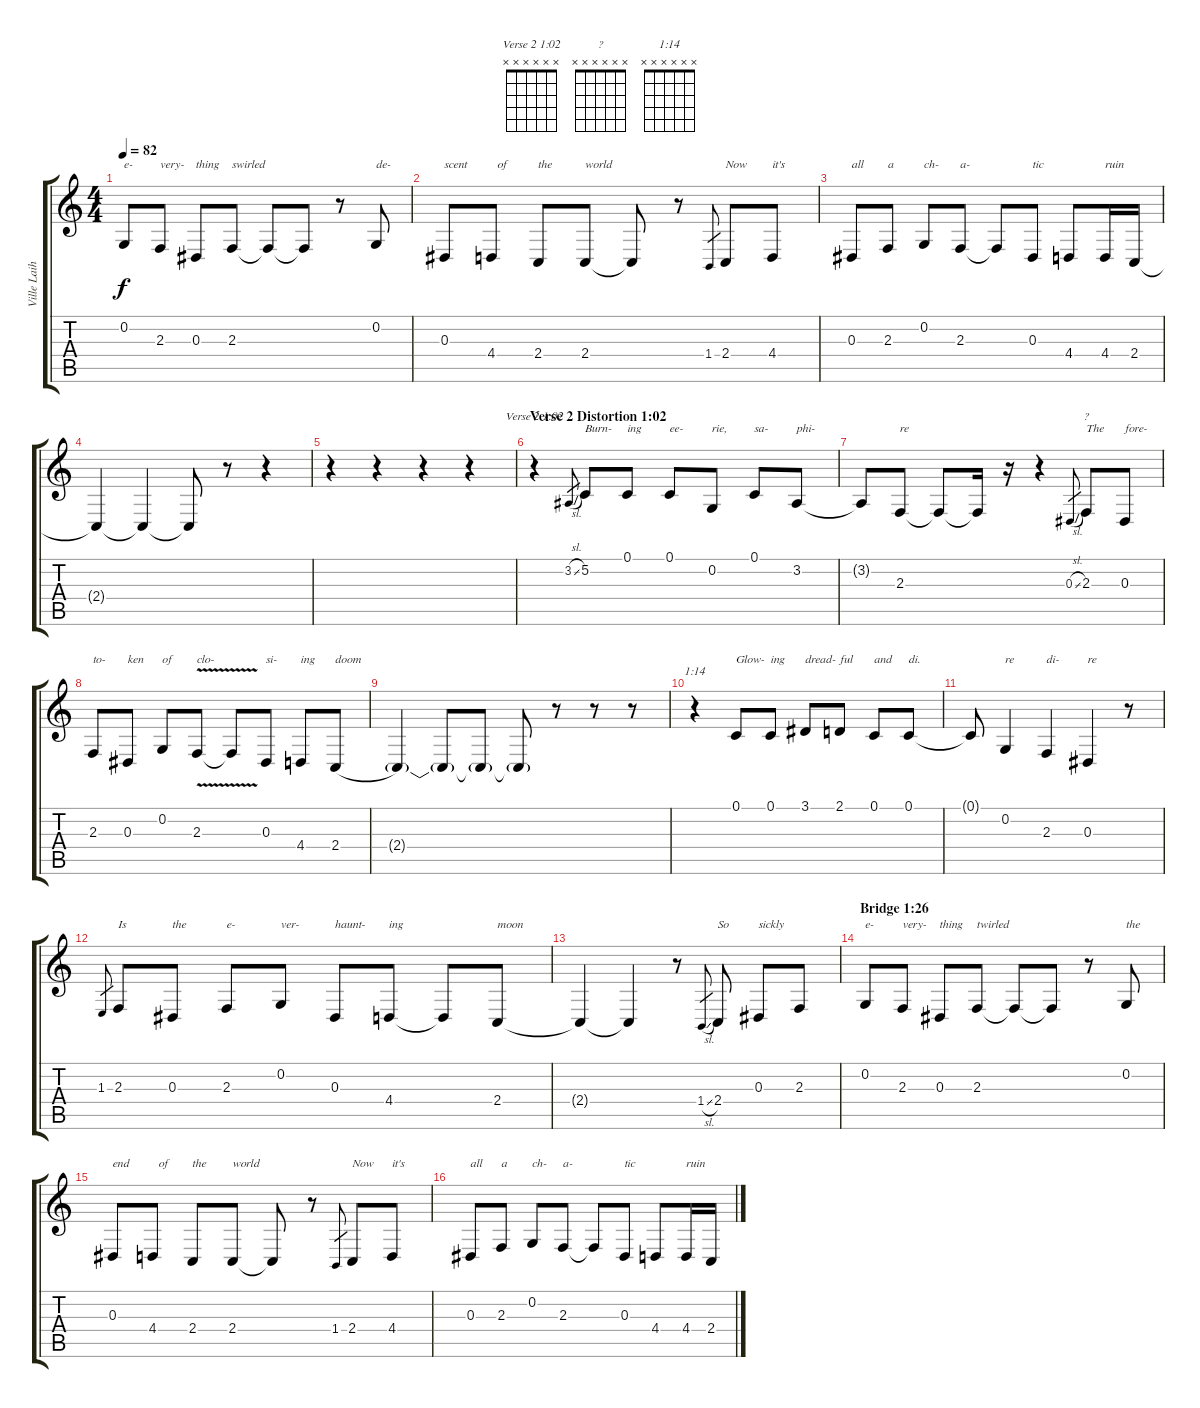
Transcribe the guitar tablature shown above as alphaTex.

\track ("Ville Laihiala (Voice)" "Ville Laih") {instrument oboe}
\staff {score tabs}
\tuning (C4 G3 Eb3 Bb2 F2 C2) {hide}
\chord ("Verse 2 1:02" x x x x x x)
\chord ("?" x x x x x x)
\chord ("1:14" x x x x x x)
\ts (4 4)
\tempo 82
\clef g2
\ks c
0.2.8{txt "e-" dy f} 2.3.8{txt "very-"} 0.3.8{txt "thing"} 2.3.8{txt "swirled"} 2.3{t}.8 2.3{t}.8 r.8 0.2.8{txt "de-"} |
0.3.8{txt "scent"} 4.4.8{txt "  of"} 2.4.8{txt "the"} 2.4.8{txt "world"} 2.4{t}.8 r.8 1.4.8{gr} 2.4.8{txt "Now"} 4.4.8{txt "it's"} |
0.3.8{txt "all"} 2.3.8{txt "a"} 0.2.8{txt "ch-"} 2.3.8{txt "a-"} 2.3{t}.8 0.3.8{txt "tic"} 4.4.8 4.4.16{txt "ruin"} 2.4.16 |
2.4{t}.4 2.4{t}.4 2.4{t}.8 r.8 r.4 |
r.4 r.4 r.4 r.4 |
\section ("" "Verse 2 Distortion 1:02")
r.4{ch "Verse 2 1:02"} 3.2{sl}.8{gr} 5.2.8{txt "Burn-"} 0.1.8{txt "ing"} 0.1.8{txt "ee-"} 0.2.8{txt "rie,"} 0.1.8{txt "sa-"} 3.2.8{txt "phi-"} |
3.2{t}.8 2.3.8{txt "re"} 2.3{t}.8 2.3{t}.16 r.16 r.4 0.3{sl}.8{gr} 2.3.8{ch "?" txt "The"} 0.3.8{txt "fore-"} |
2.3.8{txt "to-"} 0.3.8{txt "ken"} 0.2.8{txt "of"} 2.3{v}.8{txt "clo-"} 2.3{t}.8 0.3.8{txt "si-"} 4.4.8{txt "ing"} 2.4{be (hold 0 0 60 0)}.8{txt "doom"} |
2.4{t}.4 2.4{t}.8 2.4{t}.8{volume 13} 2.4{t}.8 r.8 r.8 r.8 |
r.4{ch "1:14" volume 11} 0.1.8{txt "Glow-"} 0.1.8{txt "ing"} 3.1.8{txt "dread-"} 2.1.8{txt "ful"} 0.1.8{txt "and"} 0.1.8{txt "di."} |
0.1{t}.8 0.2.4{txt "re"} 2.3.4{txt "di-"} 0.3.4{txt "re"} r.8 |
1.3.8{gr} 2.3.8{txt "Is"} 0.3.8{txt "the "} 2.3.8{txt "e-"} 0.2.8{txt "ver-"} 0.3.8{txt "haunt-"} 4.4.8{txt "ing"} 4.4{t}.8 2.4.8{txt "moon"} |
2.4{t}.4 2.4{t}.4 r.8 1.4{sl}.8{gr} 2.4.8{txt "So"} 0.3.8{txt "sickly"} 2.3.8 |
\section ("" "Bridge 1:26")
0.2.8{txt "e-"} 2.3.8{txt "very-"} 0.3.8{txt "thing"} 2.3.8{txt "twirled"} 2.3{t}.8 2.3{t}.8 r.8 0.2.8{txt "the"} |
0.3.8{txt "end"} 4.4.8{txt "  of"} 2.4.8{txt "the"} 2.4.8{txt "world"} 2.4{t}.8 r.8 1.4.8{gr} 2.4.8{txt "Now"} 4.4.8{txt "it's"} |
0.3.8{txt "all"} 2.3.8{txt "a"} 0.2.8{txt "ch-"} 2.3.8{txt "a-"} 2.3{t}.8 0.3.8{txt "tic"} 4.4.8 4.4.16{txt "ruin"} 2.4.16
